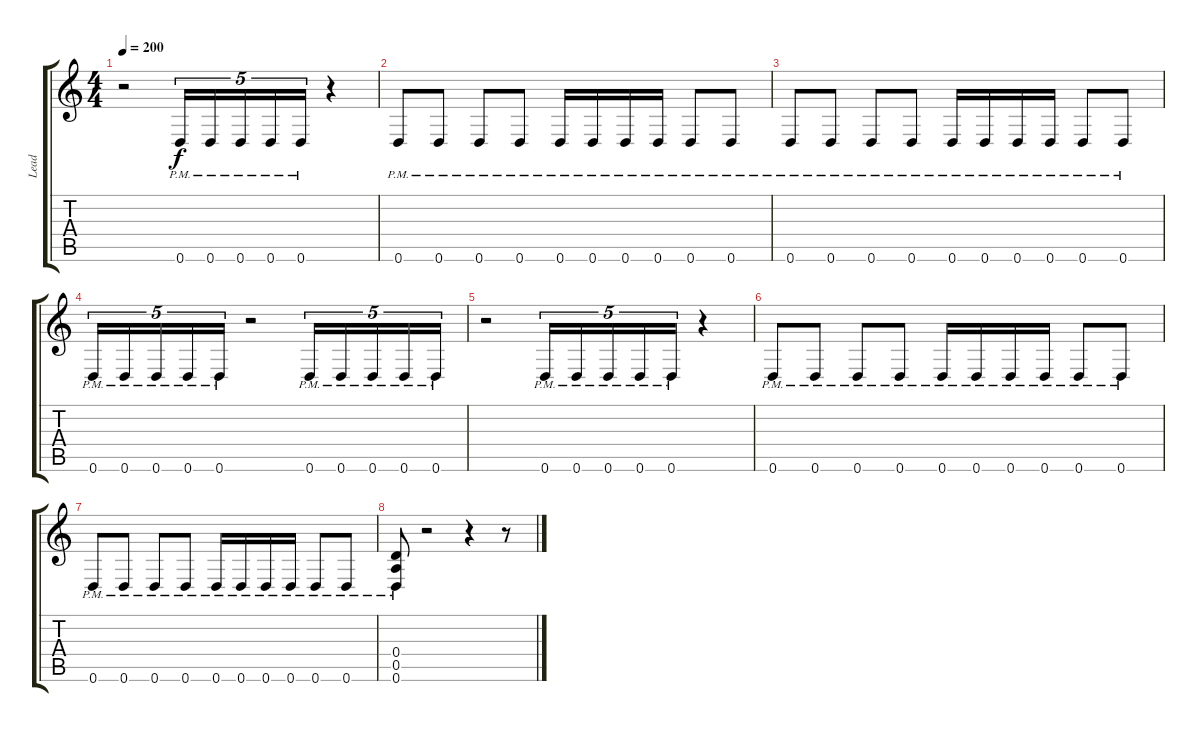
\track ("Lead" "Lead") {instrument overdrivenguitar}
\staff {score tabs}
\tuning (E4 B3 G3 D3 A2 D2) {hide}
\ts (4 4)
\tempo 200
\clef g2
\ks c
r.2{dy f} 0.6{pm}.16{tu (5 4)} 0.6{pm}.16{tu (5 4)} 0.6{pm}.16{tu (5 4)} 0.6{pm}.16{tu (5 4)} 0.6{pm}.16{tu (5 4)} r.4 |
0.6{pm}.8 0.6{pm}.8 0.6{pm}.8 0.6{pm}.8 0.6{pm}.16 0.6{pm}.16 0.6{pm}.16 0.6{pm}.16 0.6{pm}.8 0.6{pm}.8 |
0.6{pm}.8 0.6{pm}.8 0.6{pm}.8 0.6{pm}.8 0.6{pm}.16 0.6{pm}.16 0.6{pm}.16 0.6{pm}.16 0.6{pm}.8 0.6{pm}.8 |
0.6{pm}.16{tu (5 4)} 0.6{pm}.16{tu (5 4)} 0.6{pm}.16{tu (5 4)} 0.6{pm}.16{tu (5 4)} 0.6{pm}.16{tu (5 4)} r.2 0.6{pm}.16{tu (5 4)} 0.6{pm}.16{tu (5 4)} 0.6{pm}.16{tu (5 4)} 0.6{pm}.16{tu (5 4)} 0.6{pm}.16{tu (5 4)} |
r.2 0.6{pm}.16{tu (5 4)} 0.6{pm}.16{tu (5 4)} 0.6{pm}.16{tu (5 4)} 0.6{pm}.16{tu (5 4)} 0.6{pm}.16{tu (5 4)} r.4 |
0.6{pm}.8 0.6{pm}.8 0.6{pm}.8 0.6{pm}.8 0.6{pm}.16 0.6{pm}.16 0.6{pm}.16 0.6{pm}.16 0.6{pm}.8 0.6{pm}.8 |
0.6{pm}.8 0.6{pm}.8 0.6{pm}.8 0.6{pm}.8 0.6{pm}.16 0.6{pm}.16 0.6{pm}.16 0.6{pm}.16 0.6{pm}.8 0.6{pm}.8 |
(0.4{pm} 0.5{pm} 0.6{pm}).8 r.2 r.4 r.8
